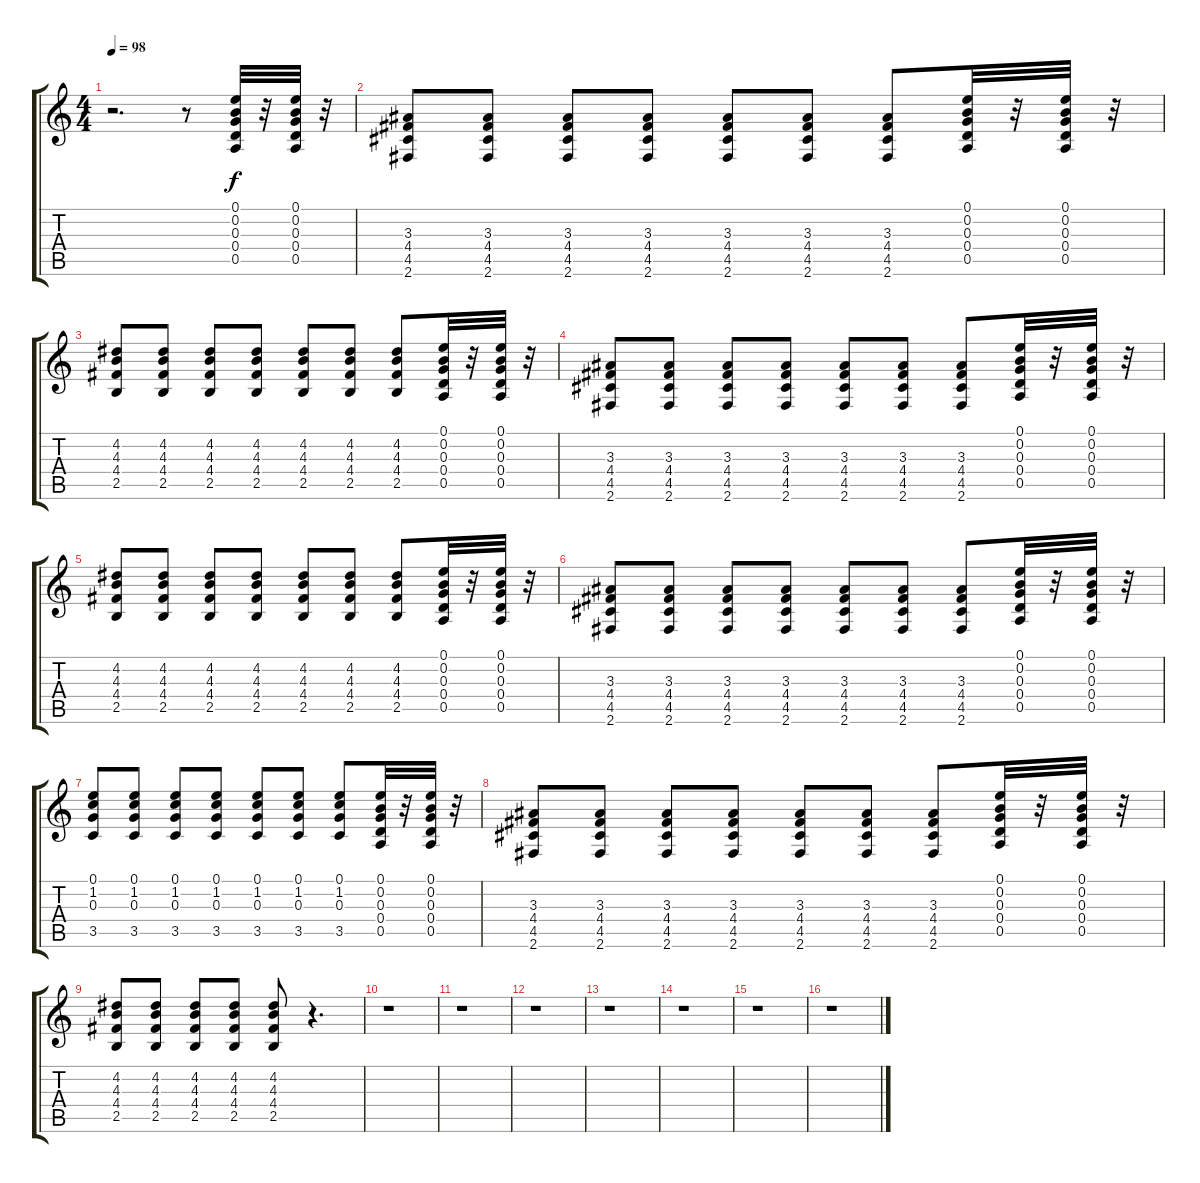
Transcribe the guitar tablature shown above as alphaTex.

\track "" {instrument overdrivenguitar}
\staff {score tabs}
\tuning (E4 B3 G3 D3 A2 E2) {hide}
\ts (4 4)
\tempo 98
\clef g2
\ks c
r.2{d dy f} r.8 (0.1 0.2 0.3 0.4 0.5).32 r.32 (0.1 0.2 0.3 0.4 0.5).32 r.32 |
(3.3 4.4 4.5 2.6).8 (3.3 4.4 4.5 2.6).8 (3.3 4.4 4.5 2.6).8 (3.3 4.4 4.5 2.6).8 (3.3 4.4 4.5 2.6).8 (3.3 4.4 4.5 2.6).8 (3.3 4.4 4.5 2.6).8 (0.1 0.2 0.3 0.4 0.5).32 r.32 (0.1 0.2 0.3 0.4 0.5).32 r.32 |
(4.2 4.3 4.4 2.5).8 (4.2 4.3 4.4 2.5).8 (4.2 4.3 4.4 2.5).8 (4.2 4.3 4.4 2.5).8 (4.2 4.3 4.4 2.5).8 (4.2 4.3 4.4 2.5).8 (4.2 4.3 4.4 2.5).8 (0.1 0.2 0.3 0.4 0.5).32 r.32 (0.1 0.2 0.3 0.4 0.5).32 r.32 |
(3.3 4.4 4.5 2.6).8 (3.3 4.4 4.5 2.6).8 (3.3 4.4 4.5 2.6).8 (3.3 4.4 4.5 2.6).8 (3.3 4.4 4.5 2.6).8 (3.3 4.4 4.5 2.6).8 (3.3 4.4 4.5 2.6).8 (0.1 0.2 0.3 0.4 0.5).32 r.32 (0.1 0.2 0.3 0.4 0.5).32 r.32 |
(4.2 4.3 4.4 2.5).8 (4.2 4.3 4.4 2.5).8 (4.2 4.3 4.4 2.5).8 (4.2 4.3 4.4 2.5).8 (4.2 4.3 4.4 2.5).8 (4.2 4.3 4.4 2.5).8 (4.2 4.3 4.4 2.5).8 (0.1 0.2 0.3 0.4 0.5).32 r.32 (0.1 0.2 0.3 0.4 0.5).32 r.32 |
(3.3 4.4 4.5 2.6).8 (3.3 4.4 4.5 2.6).8 (3.3 4.4 4.5 2.6).8 (3.3 4.4 4.5 2.6).8 (3.3 4.4 4.5 2.6).8 (3.3 4.4 4.5 2.6).8 (3.3 4.4 4.5 2.6).8 (0.1 0.2 0.3 0.4 0.5).32 r.32 (0.1 0.2 0.3 0.4 0.5).32 r.32 |
(0.1 1.2 0.3 3.5).8 (0.1 1.2 0.3 3.5).8 (0.1 1.2 0.3 3.5).8 (0.1 1.2 0.3 3.5).8 (0.1 1.2 0.3 3.5).8 (0.1 1.2 0.3 3.5).8 (0.1 1.2 0.3 3.5).8 (0.1 0.2 0.3 0.4 0.5).32 r.32 (0.1 0.2 0.3 0.4 0.5).32 r.32 |
(3.3 4.4 4.5 2.6).8 (3.3 4.4 4.5 2.6).8 (3.3 4.4 4.5 2.6).8 (3.3 4.4 4.5 2.6).8 (3.3 4.4 4.5 2.6).8 (3.3 4.4 4.5 2.6).8 (3.3 4.4 4.5 2.6).8 (0.1 0.2 0.3 0.4 0.5).32 r.32 (0.1 0.2 0.3 0.4 0.5).32 r.32 |
(4.2 4.3 4.4 2.5).8 (4.2 4.3 4.4 2.5).8 (4.2 4.3 4.4 2.5).8 (4.2 4.3 4.4 2.5).8 (4.2 4.3 4.4 2.5).8 r.4{d} |
r.1 |
r.1 |
r.1 |
r.1 |
r.1 |
r.1 |
r.1
